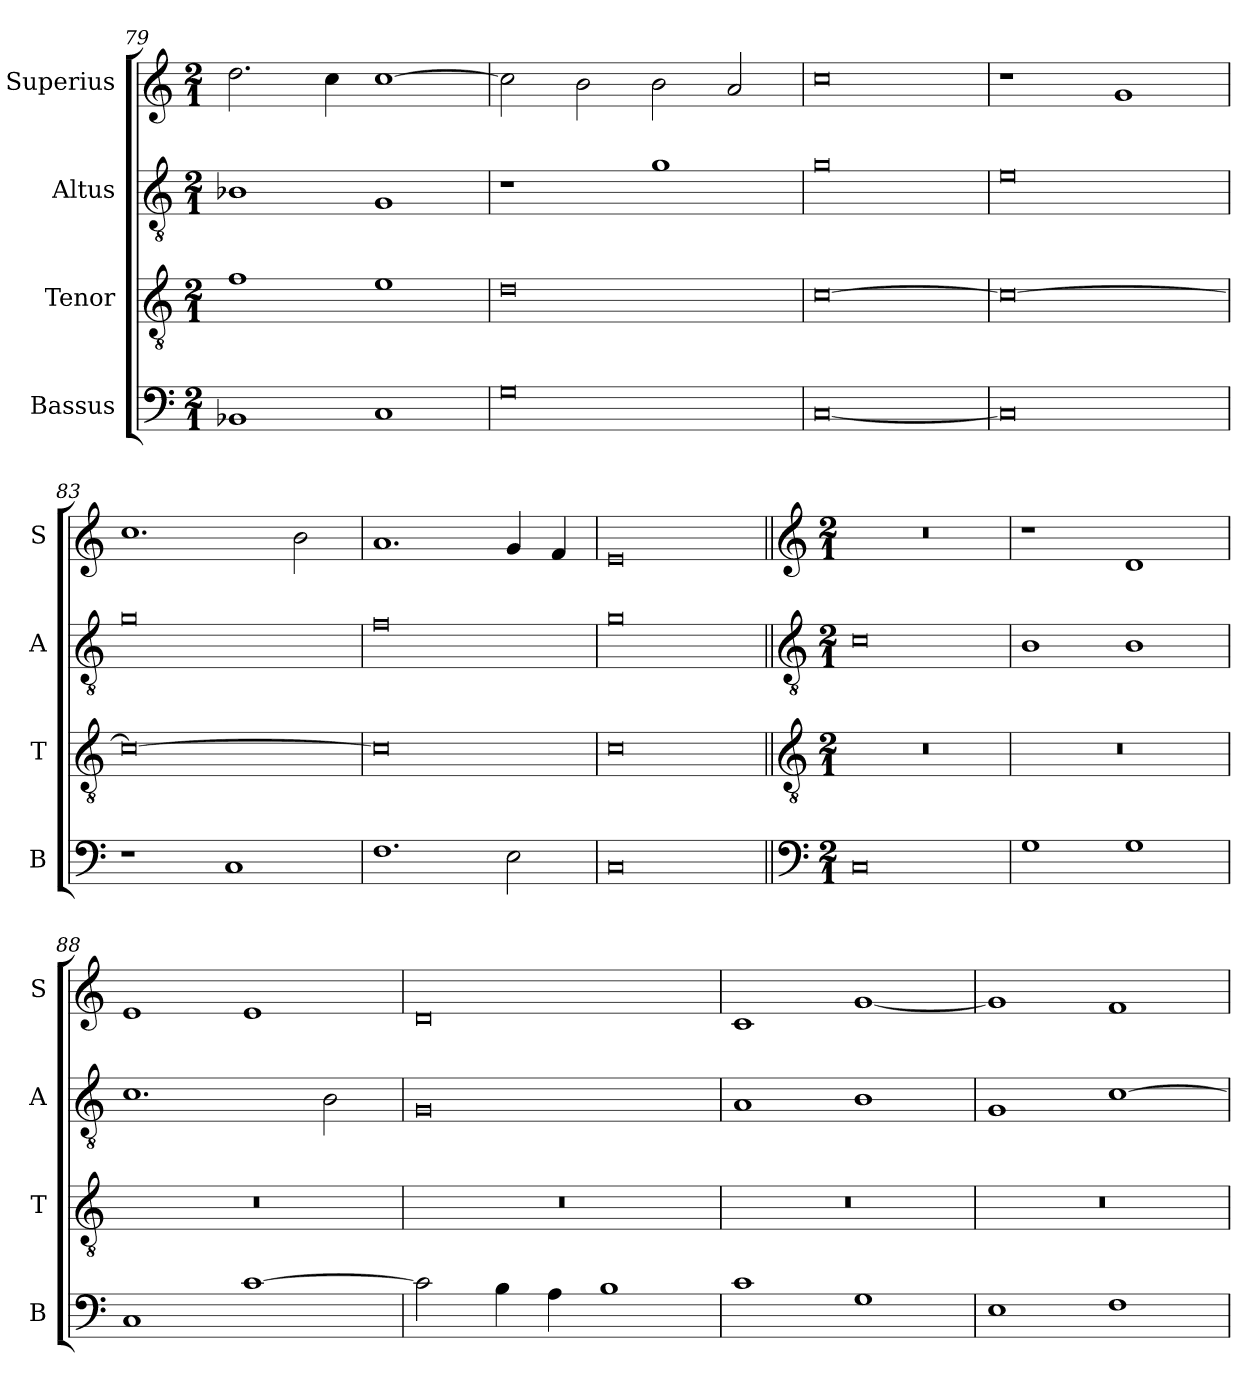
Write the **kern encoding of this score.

**kern	**kern	**kern	**kern
*part4	*part3	*part2	*part1
*staff4	*staff3	*staff2	*staff1
*I"Bassus	*I"Tenor	*I"Altus	*I"Superius
*I'B	*I'T	*I'A	*I'S
*clefF4	*clefGv2	*clefGv2	*clefG2
*k[]	*k[]	*k[]	*k[]
*M2/1	*M2/1	*M2/1	*M2/1
=79	=79	=79	=79
1BB-X	1f	1B-X	2.dd\
.	.	.	4cc\
1C	1e	1G	[1cc
=80	=80	=80	=80
0G	0d	1r	2cc\]
.	.	.	2b\
.	.	1g	2b\
.	.	.	2a/
=81	=81	=81	=81
[0C	[0c	0g	0cc
=82	=82	=82	=82
0C]	0c_	0e	1r
.	.	.	1g
=83	=83	=83	=83
1r	0c_	0g	1.cc
1C	.	.	.
.	.	.	2b\
=84	=84	=84	=84
1.F	0c]	0f	1.a
2E\	.	.	4g/
.	.	.	4f/
=85	=85	=85	=85
0C	0c	0g	0e
!!LO:LB:g=z
=86||	=86||	=86||	=86||
*clefF4	*clefGv2	*clefGv2	*clefG2
*k[]	*k[]	*k[]	*k[]
*M2/1	*M2/1	*M2/1	*M2/1
0C	0r	0c	0r
=87	=87	=87	=87
1G	0r	1B	1r
1G	.	1B	1d
=88	=88	=88	=88
1C	0r	1.c	1e
[1c	.	.	1e
.	.	2B\	.
=89	=89	=89	=89
2c\]	0r	0G	0d
4B\	.	.	.
4A\	.	.	.
1B	.	.	.
=90	=90	=90	=90
1c	0r	1A	1c
1G	.	1B	[1g
=91	=91	=91	=91
1E	0r	1G	1g]
1F	.	[1c	1f
=	=	=	=
*-	*-	*-	*-
